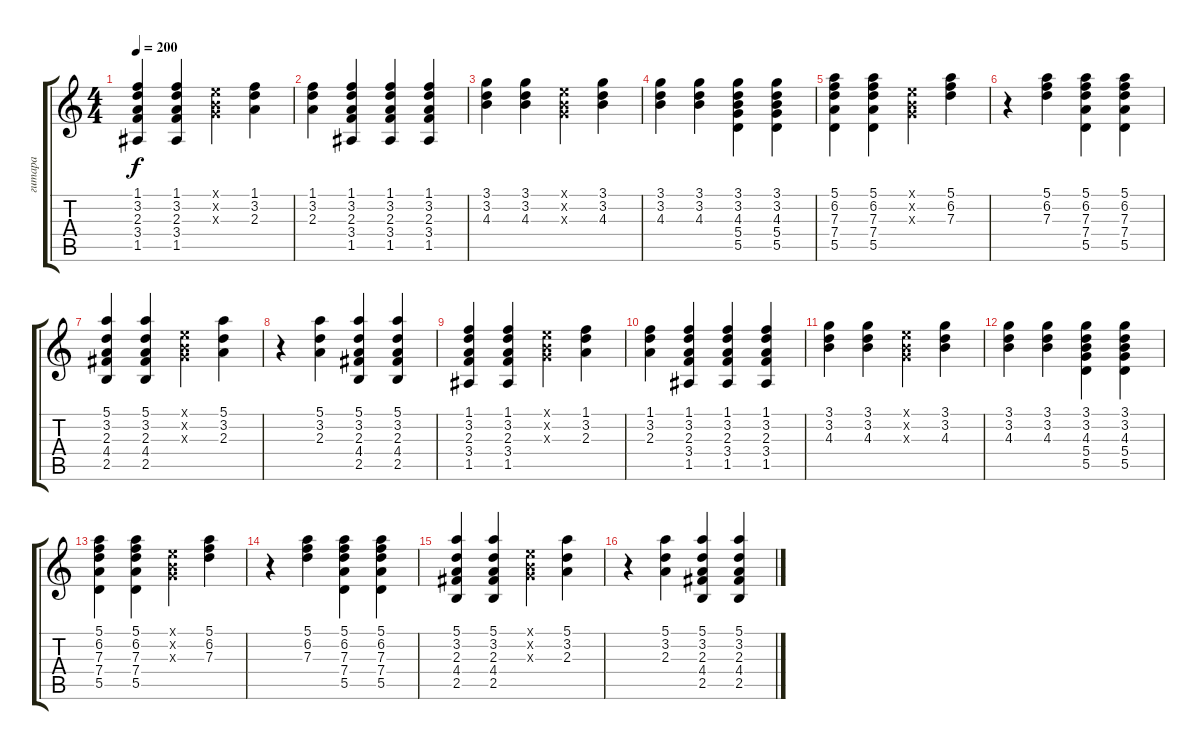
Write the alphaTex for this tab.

\track ("гитара" "гитара") {instrument acousticguitarsteel}
\staff {score tabs}
\tuning (E4 B3 G3 D3 A2 E2) {hide}
\ts (4 4)
\tempo 200
\clef g2
\ks c
(1.1 3.2 2.3 3.4 1.5).4{dy f} (1.1 3.2 2.3 3.4 1.5).4 (0.1{x} 0.2{x} 0.3{x}).4 (1.1 3.2 2.3).4 |
(1.1 3.2 2.3).4 (1.1 3.2 2.3 3.4 1.5).4 (1.1 3.2 2.3 3.4 1.5).4 (1.1 3.2 2.3 3.4 1.5).4 |
(3.1 3.2 4.3).4 (3.1 3.2 4.3).4 (0.1{x} 0.2{x} 0.3{x}).4 (3.1 3.2 4.3).4 |
(3.1 3.2 4.3).4 (3.1 3.2 4.3).4 (3.1 3.2 4.3 5.4 5.5).4 (3.1 3.2 4.3 5.4 5.5).4 |
(5.1 6.2 7.3 7.4 5.5).4 (5.1 6.2 7.3 7.4 5.5).4 (0.1{x} 0.2{x} 0.3{x}).4 (5.1 6.2 7.3).4 |
r.4 (5.1 6.2 7.3).4 (5.1 6.2 7.3 7.4 5.5).4 (5.1 6.2 7.3 7.4 5.5).4 |
(5.1 3.2 2.3 4.4 2.5).4 (5.1 3.2 2.3 4.4 2.5).4 (0.1{x} 0.2{x} 0.3{x}).4 (5.1 3.2 2.3).4 |
r.4 (5.1 3.2 2.3).4 (5.1 3.2 2.3 4.4 2.5).4 (5.1 3.2 2.3 4.4 2.5).4 |
(1.1 3.2 2.3 3.4 1.5).4 (1.1 3.2 2.3 3.4 1.5).4 (0.1{x} 0.2{x} 0.3{x}).4 (1.1 3.2 2.3).4 |
(1.1 3.2 2.3).4 (1.1 3.2 2.3 3.4 1.5).4 (1.1 3.2 2.3 3.4 1.5).4 (1.1 3.2 2.3 3.4 1.5).4 |
(3.1 3.2 4.3).4 (3.1 3.2 4.3).4 (0.1{x} 0.2{x} 0.3{x}).4 (3.1 3.2 4.3).4 |
(3.1 3.2 4.3).4 (3.1 3.2 4.3).4 (3.1 3.2 4.3 5.4 5.5).4 (3.1 3.2 4.3 5.4 5.5).4 |
(5.1 6.2 7.3 7.4 5.5).4 (5.1 6.2 7.3 7.4 5.5).4 (0.1{x} 0.2{x} 0.3{x}).4 (5.1 6.2 7.3).4 |
r.4 (5.1 6.2 7.3).4 (5.1 6.2 7.3 7.4 5.5).4 (5.1 6.2 7.3 7.4 5.5).4 |
(5.1 3.2 2.3 4.4 2.5).4 (5.1 3.2 2.3 4.4 2.5).4 (0.1{x} 0.2{x} 0.3{x}).4 (5.1 3.2 2.3).4 |
r.4 (5.1 3.2 2.3).4 (5.1 3.2 2.3 4.4 2.5).4 (5.1 3.2 2.3 4.4 2.5).4
